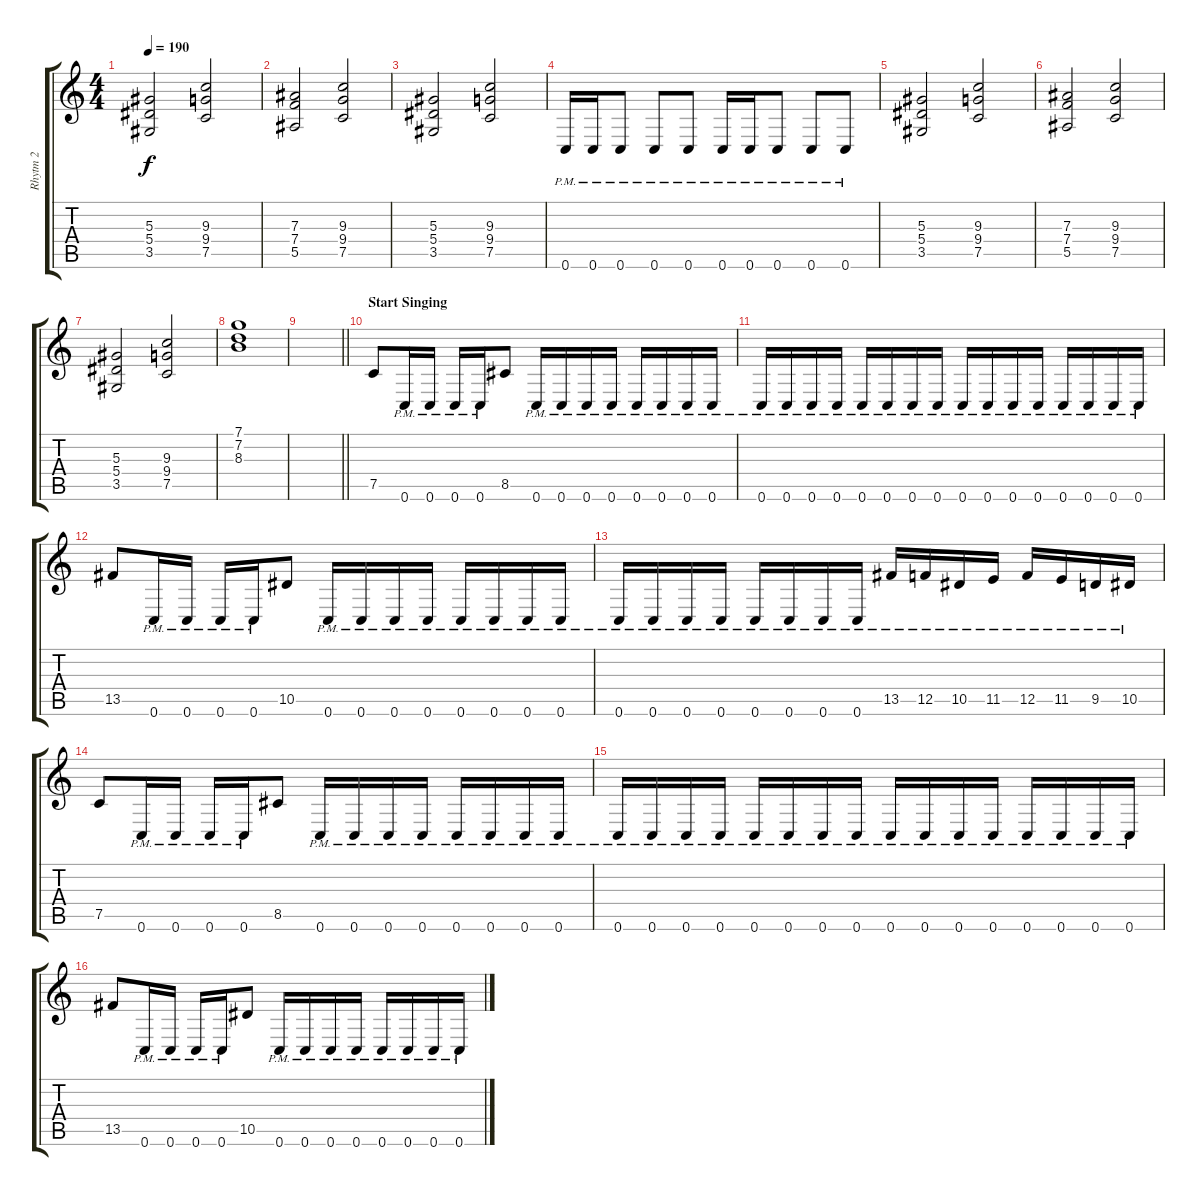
\track ("Rhytm 2" "Rhytm 2") {instrument distortionguitar}
\staff {score tabs}
\tuning (C4 G3 Eb3 Bb2 F2 C2) {hide}
\ts (4 4)
\tempo 190
\clef g2
\ks c
(5.3 5.4 3.5).2{dy f} (9.3 9.4 7.5).2 |
(7.3 7.4 5.5).2 (9.3 9.4 7.5).2 |
(5.3 5.4 3.5).2 (9.3 9.4 7.5).2 |
0.6{pm}.16 0.6{pm}.16 0.6{pm}.8 0.6{pm}.8 0.6{pm}.8 0.6{pm}.16 0.6{pm}.16 0.6{pm}.8 0.6{pm}.8 0.6{pm}.8 |
(5.3 5.4 3.5).2 (9.3 9.4 7.5).2 |
(7.3 7.4 5.5).2 (9.3 9.4 7.5).2 |
(5.3 5.4 3.5).2 (9.3 9.4 7.5).2 |
(7.1 7.2 8.3).1 |
\barLineRight lightlight
|
\section ("" "Start Singing")
7.5.8 0.6{pm}.16 0.6{pm}.16 0.6{pm}.16 0.6{pm}.16 8.5.8 0.6{pm}.16 0.6{pm}.16 0.6{pm}.16 0.6{pm}.16 0.6{pm}.16 0.6{pm}.16 0.6{pm}.16 0.6{pm}.16 |
0.6{pm}.16 0.6{pm}.16 0.6{pm}.16 0.6{pm}.16 0.6{pm}.16 0.6{pm}.16 0.6{pm}.16 0.6{pm}.16 0.6{pm}.16 0.6{pm}.16 0.6{pm}.16 0.6{pm}.16 0.6{pm}.16 0.6{pm}.16 0.6{pm}.16 0.6{pm}.16 |
13.5.8 0.6{pm}.16 0.6{pm}.16 0.6{pm}.16 0.6{pm}.16 10.5.8 0.6{pm}.16 0.6{pm}.16 0.6{pm}.16 0.6{pm}.16 0.6{pm}.16 0.6{pm}.16 0.6{pm}.16 0.6{pm}.16 |
0.6{pm}.16 0.6{pm}.16 0.6{pm}.16 0.6{pm}.16 0.6{pm}.16 0.6{pm}.16 0.6{pm}.16 0.6{pm}.16 13.5{pm}.16 12.5{pm}.16 10.5{pm}.16 11.5{pm}.16 12.5{pm}.16 11.5{pm}.16 9.5{pm}.16 10.5{pm}.16 |
7.5.8 0.6{pm}.16 0.6{pm}.16 0.6{pm}.16 0.6{pm}.16 8.5.8 0.6{pm}.16 0.6{pm}.16 0.6{pm}.16 0.6{pm}.16 0.6{pm}.16 0.6{pm}.16 0.6{pm}.16 0.6{pm}.16 |
0.6{pm}.16 0.6{pm}.16 0.6{pm}.16 0.6{pm}.16 0.6{pm}.16 0.6{pm}.16 0.6{pm}.16 0.6{pm}.16 0.6{pm}.16 0.6{pm}.16 0.6{pm}.16 0.6{pm}.16 0.6{pm}.16 0.6{pm}.16 0.6{pm}.16 0.6{pm}.16 |
13.5.8 0.6{pm}.16 0.6{pm}.16 0.6{pm}.16 0.6{pm}.16 10.5.8 0.6{pm}.16 0.6{pm}.16 0.6{pm}.16 0.6{pm}.16 0.6{pm}.16 0.6{pm}.16 0.6{pm}.16 0.6{pm}.16
